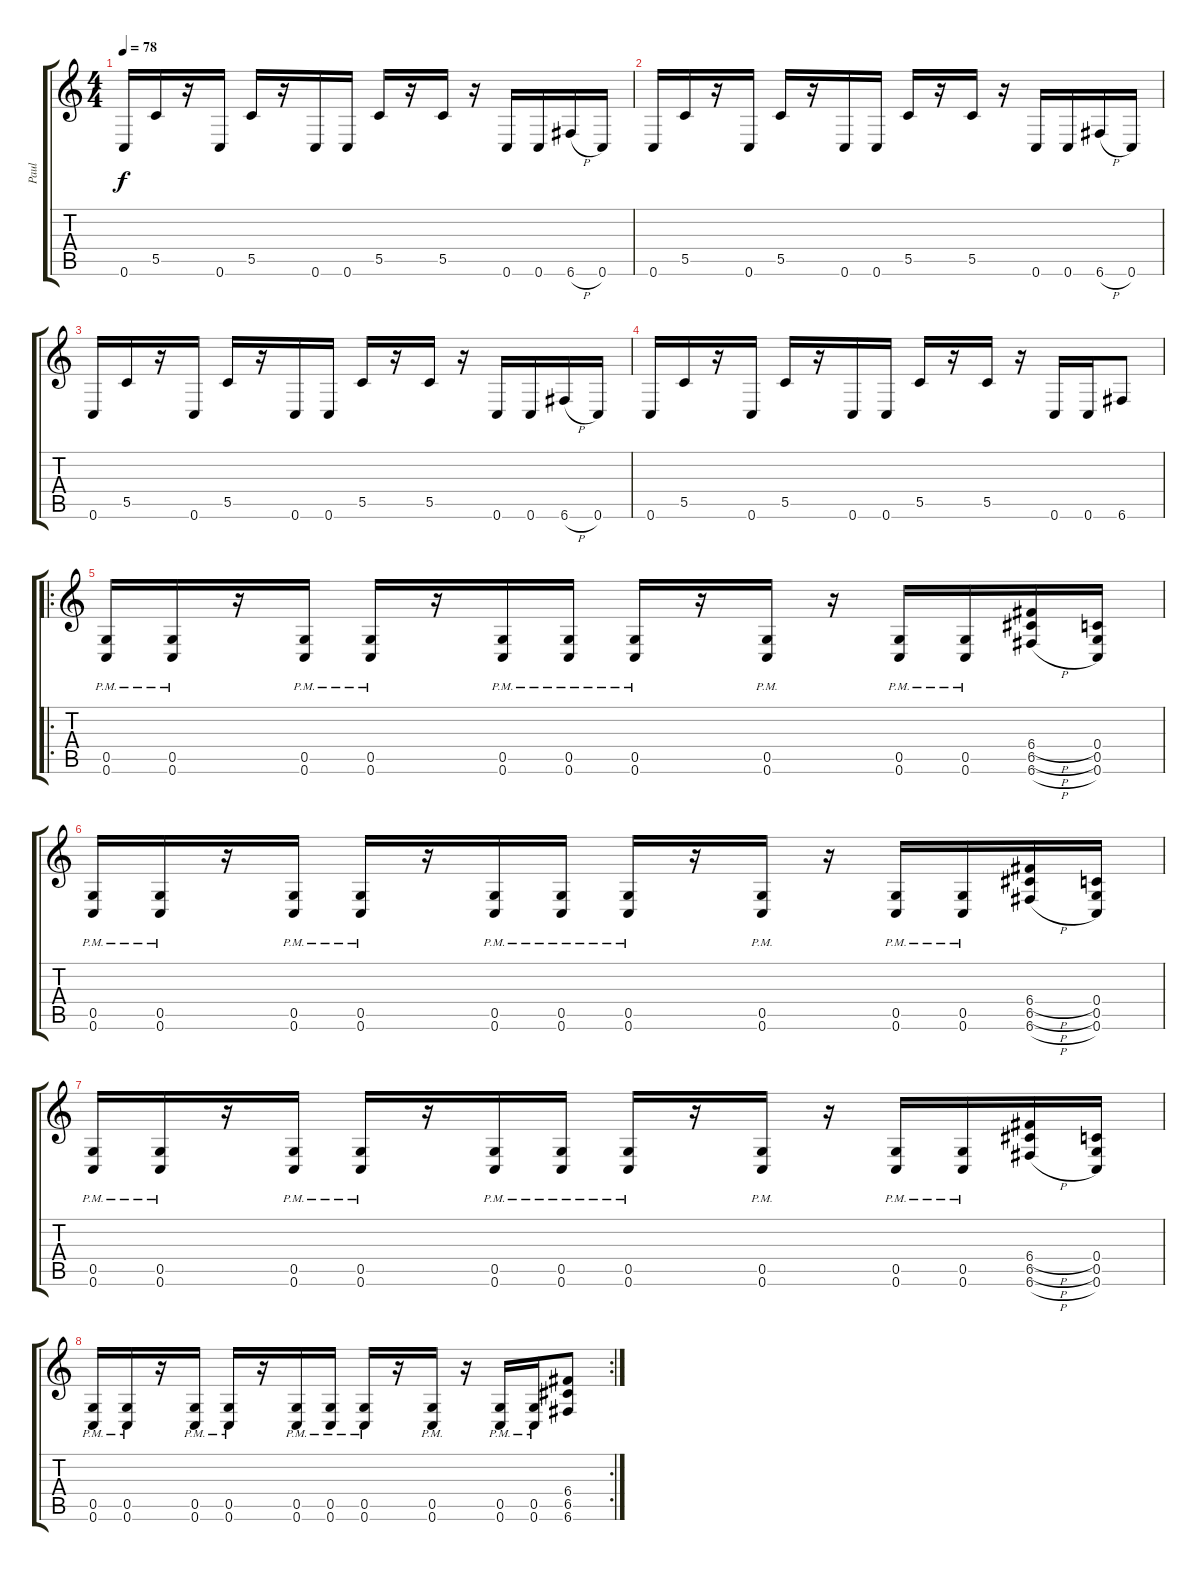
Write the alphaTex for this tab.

\track ("Paul" "Paul") {instrument overdrivenguitar}
\staff {score tabs}
\tuning (D4 A3 F3 C3 G2 C2) {hide}
\ts (4 4)
\tempo 78
\clef g2
\ks c
0.6.16{dy f} 5.5.16 r.16 0.6.16 5.5.16 r.16 0.6.16 0.6.16 5.5.16 r.16 5.5.16 r.16 0.6.16 0.6.16 6.6{h}.16 0.6.16 |
0.6.16 5.5.16 r.16 0.6.16 5.5.16 r.16 0.6.16 0.6.16 5.5.16 r.16 5.5.16 r.16 0.6.16 0.6.16 6.6{h}.16 0.6.16 |
0.6.16 5.5.16 r.16 0.6.16 5.5.16 r.16 0.6.16 0.6.16 5.5.16 r.16 5.5.16 r.16 0.6.16 0.6.16 6.6{h}.16 0.6.16 |
0.6.16 5.5.16 r.16 0.6.16 5.5.16 r.16 0.6.16 0.6.16 5.5.16 r.16 5.5.16 r.16 0.6.16 0.6.16 6.6.8 |
\ro
(0.5{pm} 0.6).16{instrument overdrivenguitar} (0.5{pm} 0.6).16 r.16 (0.5{pm} 0.6).16 (0.5{pm} 0.6).16 r.16 (0.5{pm} 0.6).16 (0.5{pm} 0.6).16 (0.5{pm} 0.6).16 r.16 (0.5{pm} 0.6).16 r.16 (0.5{pm} 0.6).16 (0.5{pm} 0.6).16 (6.4{h} 6.5{h} 6.6{h}).16 (0.4 0.5 0.6).16 |
(0.5{pm} 0.6).16 (0.5{pm} 0.6).16 r.16 (0.5{pm} 0.6).16 (0.5{pm} 0.6).16 r.16 (0.5{pm} 0.6).16 (0.5{pm} 0.6).16 (0.5{pm} 0.6).16 r.16 (0.5{pm} 0.6).16 r.16 (0.5{pm} 0.6).16 (0.5{pm} 0.6).16 (6.4{h} 6.5{h} 6.6{h}).16 (0.4 0.5 0.6).16 |
(0.5{pm} 0.6).16 (0.5{pm} 0.6).16 r.16 (0.5{pm} 0.6).16 (0.5{pm} 0.6).16 r.16 (0.5{pm} 0.6).16 (0.5{pm} 0.6).16 (0.5{pm} 0.6).16 r.16 (0.5{pm} 0.6).16 r.16 (0.5{pm} 0.6).16 (0.5{pm} 0.6).16 (6.4{h} 6.5{h} 6.6{h}).16 (0.4 0.5 0.6).16 |
\rc 2
(0.5{pm} 0.6).16 (0.5{pm} 0.6).16 r.16 (0.5{pm} 0.6).16 (0.5{pm} 0.6).16 r.16 (0.5{pm} 0.6).16 (0.5{pm} 0.6).16 (0.5{pm} 0.6).16 r.16 (0.5{pm} 0.6).16 r.16 (0.5{pm} 0.6).16 (0.5{pm} 0.6).16 (6.4 6.5 6.6).8
